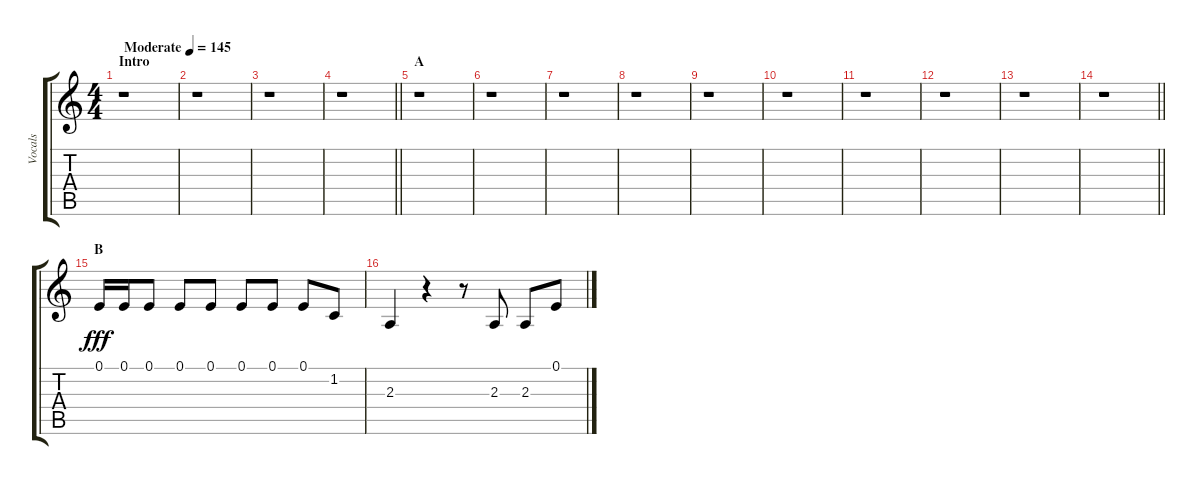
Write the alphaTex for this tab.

\track ("Vocals" "Vocals") {instrument voiceoohs}
\staff {score tabs}
\tuning (E4 B3 G3 D3 A2 E2) {hide}
\ts (4 4)
\section ("" "Intro")
\tempo (145 "Moderate")
\clef g2
\ks c
r.1{dy fff instrument voiceoohs} |
r.1 |
r.1 |
\barLineRight lightlight
r.1 |
\section ("" "A")
r.1 |
r.1 |
r.1 |
r.1 |
r.1 |
r.1 |
r.1 |
r.1 |
r.1 |
\barLineRight lightlight
r.1 |
\section ("" "B")
0.1.16 0.1.16 0.1.8 0.1.8 0.1.8 0.1.8 0.1.8 0.1.8 1.2.8 |
2.3.4 r.4 r.8 2.3.8 2.3.8 0.1.8
